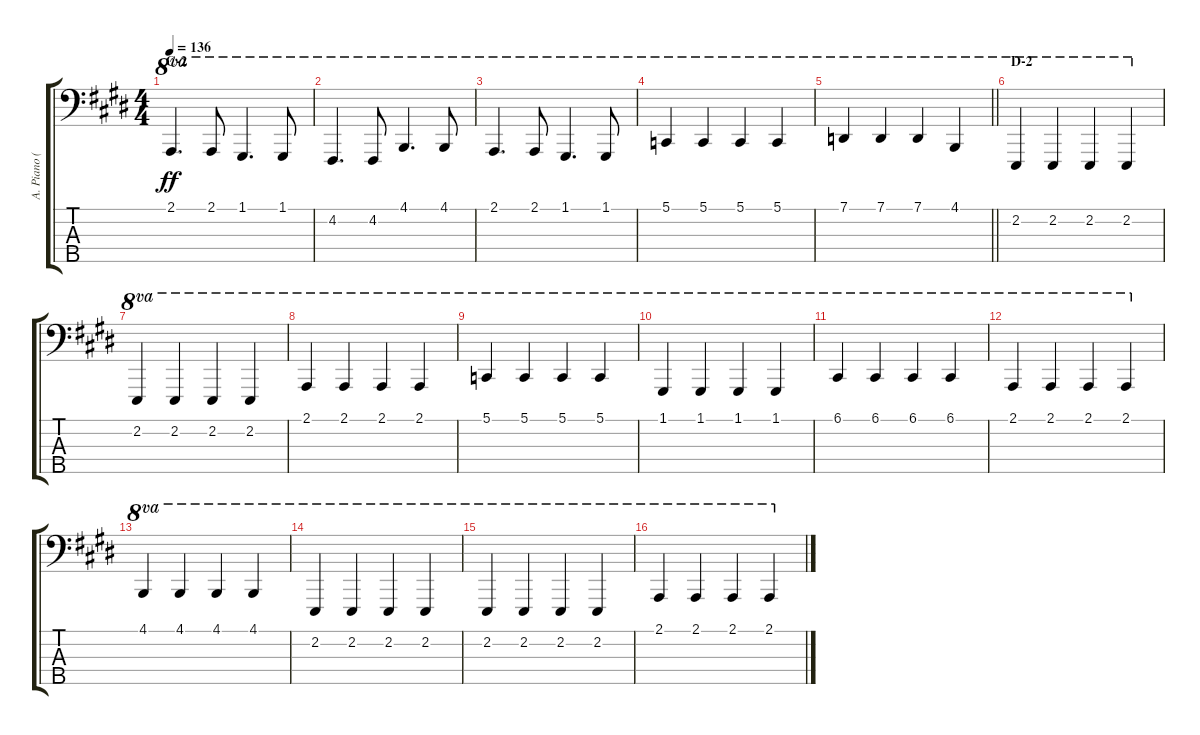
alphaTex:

\track ("A. Piano (Left Hand)" "A. Piano (") {instrument acousticgrandpiano}
\staff {score tabs}
\tuning (G2 D2 A1 E1 B0) {hide}
\ts (4 4)
\section ("" "C-2")
\tempo 136
\clef f4
\ks e
2.1.4{d ot 8va dy ff} 2.1.8{ot 8va} 1.1.4{d ot 8va} 1.1.8{ot 8va} |
4.2.4{d ot 8va} 4.2.8{ot 8va} 4.1.4{d ot 8va} 4.1.8{ot 8va} |
2.1.4{d ot 8va} 2.1.8{ot 8va} 1.1.4{d ot 8va} 1.1.8{ot 8va} |
5.1.4{ot 8va} 5.1.4{ot 8va} 5.1.4{ot 8va} 5.1.4{ot 8va} |
\barLineRight lightlight
7.1.4{ot 8va} 7.1.4{ot 8va} 7.1.4{ot 8va} 4.1.4{ot 8va} |
\section ("" "D-2")
2.2.4{ot 8va} 2.2.4{ot 8va} 2.2.4{ot 8va} 2.2.4{ot 8va} |
2.2.4{ot 8va} 2.2.4{ot 8va} 2.2.4{ot 8va} 2.2.4{ot 8va} |
2.1.4{ot 8va} 2.1.4{ot 8va} 2.1.4{ot 8va} 2.1.4{ot 8va} |
5.1.4{ot 8va} 5.1.4{ot 8va} 5.1.4{ot 8va} 5.1.4{ot 8va} |
1.1.4{ot 8va} 1.1.4{ot 8va} 1.1.4{ot 8va} 1.1.4{ot 8va} |
6.1.4{ot 8va} 6.1.4{ot 8va} 6.1.4{ot 8va} 6.1.4{ot 8va} |
2.1.4{ot 8va} 2.1.4{ot 8va} 2.1.4{ot 8va} 2.1.4{ot 8va} |
4.1.4{ot 8va} 4.1.4{ot 8va} 4.1.4{ot 8va} 4.1.4{ot 8va} |
2.2.4{ot 8va} 2.2.4{ot 8va} 2.2.4{ot 8va} 2.2.4{ot 8va} |
2.2.4{ot 8va} 2.2.4{ot 8va} 2.2.4{ot 8va} 2.2.4{ot 8va} |
2.1.4{ot 8va} 2.1.4{ot 8va} 2.1.4{ot 8va} 2.1.4{ot 8va}
